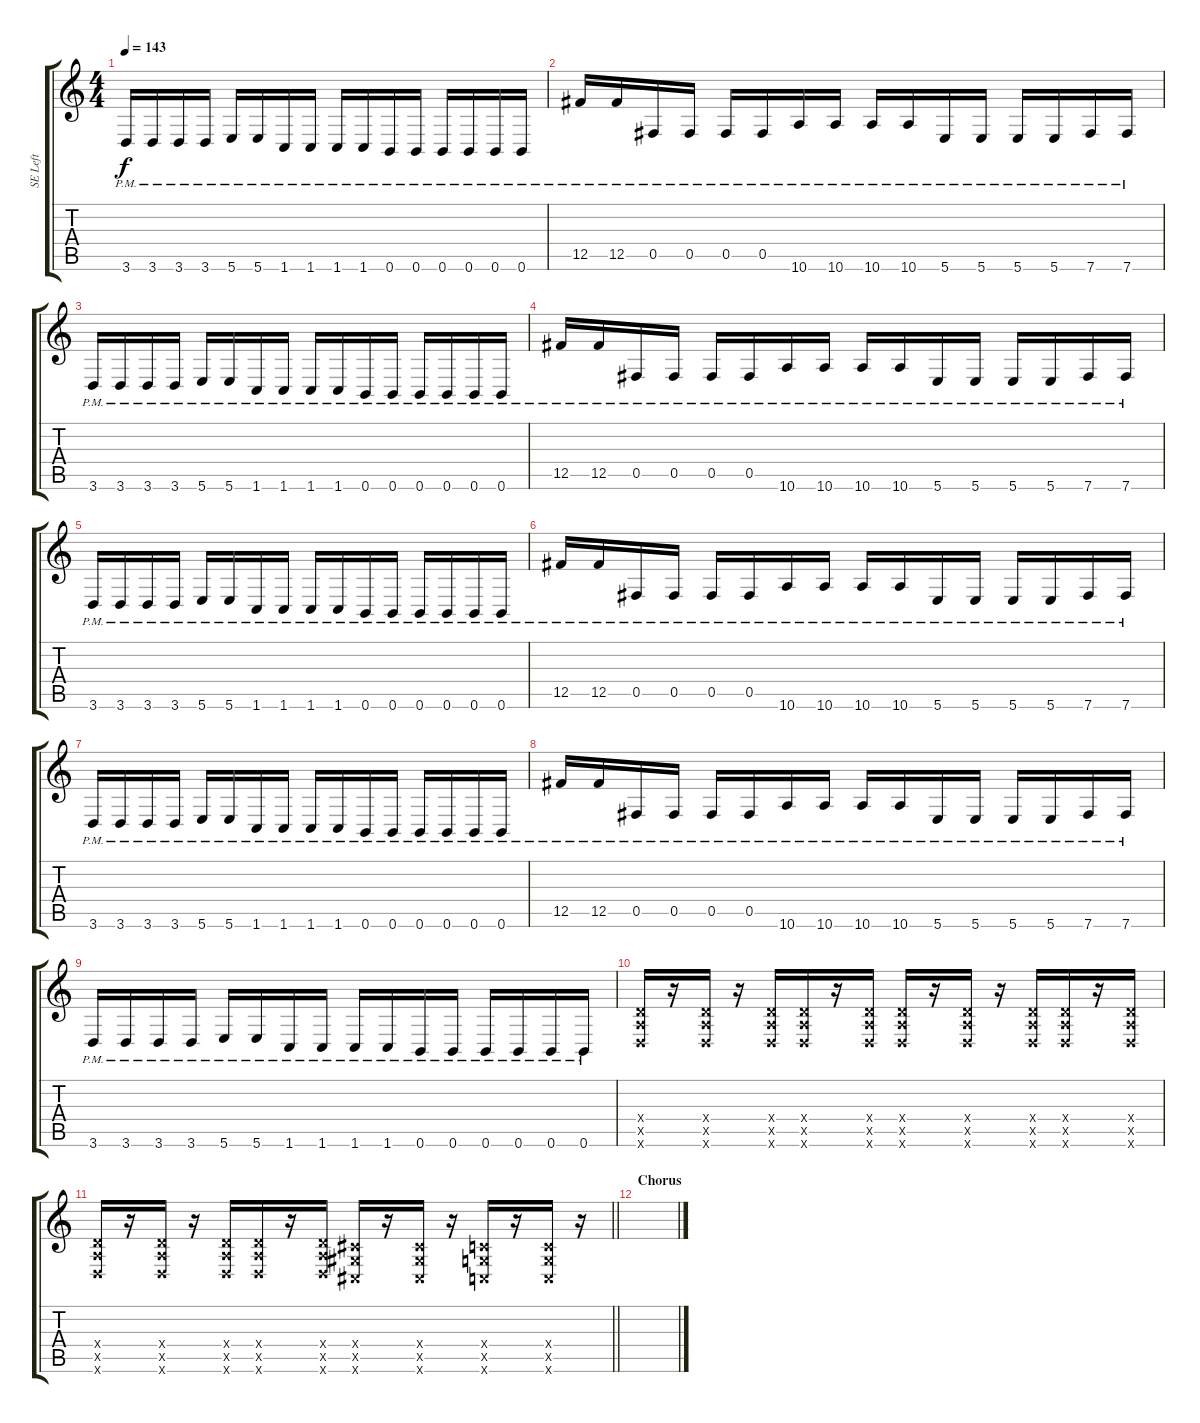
\track ("SE Left" "SE Left") {instrument distortionguitar}
\staff {score tabs}
\tuning (Db4 Ab3 E3 B2 Gb2 B1) {hide}
\ts (4 4)
\tempo 143
\clef g2
\ks c
3.6{pm}.16{dy f} 3.6{pm}.16 3.6{pm}.16 3.6{pm}.16 5.6{pm}.16 5.6{pm}.16 1.6{pm}.16 1.6{pm}.16 1.6{pm}.16 1.6{pm}.16 0.6{pm}.16 0.6{pm}.16 0.6{pm}.16 0.6{pm}.16 0.6{pm}.16 0.6{pm}.16 |
12.5{pm}.16 12.5{pm}.16 0.5{pm}.16 0.5{pm}.16 0.5{pm}.16 0.5{pm}.16 10.6{pm}.16 10.6{pm}.16 10.6{pm}.16 10.6{pm}.16 5.6{pm}.16 5.6{pm}.16 5.6{pm}.16 5.6{pm}.16 7.6{pm}.16 7.6{pm}.16 |
3.6{pm}.16 3.6{pm}.16 3.6{pm}.16 3.6{pm}.16 5.6{pm}.16 5.6{pm}.16 1.6{pm}.16 1.6{pm}.16 1.6{pm}.16 1.6{pm}.16 0.6{pm}.16 0.6{pm}.16 0.6{pm}.16 0.6{pm}.16 0.6{pm}.16 0.6{pm}.16 |
12.5{pm}.16 12.5{pm}.16 0.5{pm}.16 0.5{pm}.16 0.5{pm}.16 0.5{pm}.16 10.6{pm}.16 10.6{pm}.16 10.6{pm}.16 10.6{pm}.16 5.6{pm}.16 5.6{pm}.16 5.6{pm}.16 5.6{pm}.16 7.6{pm}.16 7.6{pm}.16 |
3.6{pm}.16 3.6{pm}.16 3.6{pm}.16 3.6{pm}.16 5.6{pm}.16 5.6{pm}.16 1.6{pm}.16 1.6{pm}.16 1.6{pm}.16 1.6{pm}.16 0.6{pm}.16 0.6{pm}.16 0.6{pm}.16 0.6{pm}.16 0.6{pm}.16 0.6{pm}.16 |
12.5{pm}.16 12.5{pm}.16 0.5{pm}.16 0.5{pm}.16 0.5{pm}.16 0.5{pm}.16 10.6{pm}.16 10.6{pm}.16 10.6{pm}.16 10.6{pm}.16 5.6{pm}.16 5.6{pm}.16 5.6{pm}.16 5.6{pm}.16 7.6{pm}.16 7.6{pm}.16 |
3.6{pm}.16 3.6{pm}.16 3.6{pm}.16 3.6{pm}.16 5.6{pm}.16 5.6{pm}.16 1.6{pm}.16 1.6{pm}.16 1.6{pm}.16 1.6{pm}.16 0.6{pm}.16 0.6{pm}.16 0.6{pm}.16 0.6{pm}.16 0.6{pm}.16 0.6{pm}.16 |
12.5{pm}.16 12.5{pm}.16 0.5{pm}.16 0.5{pm}.16 0.5{pm}.16 0.5{pm}.16 10.6{pm}.16 10.6{pm}.16 10.6{pm}.16 10.6{pm}.16 5.6{pm}.16 5.6{pm}.16 5.6{pm}.16 5.6{pm}.16 7.6{pm}.16 7.6{pm}.16 |
3.6{pm}.16 3.6{pm}.16 3.6{pm}.16 3.6{pm}.16 5.6{pm}.16 5.6{pm}.16 1.6{pm}.16 1.6{pm}.16 1.6{pm}.16 1.6{pm}.16 0.6{pm}.16 0.6{pm}.16 0.6{pm}.16 0.6{pm}.16 0.6{pm}.16 0.6{pm}.16 |
(3.4{x} 3.5{x} 3.6{x}).16 r.16 (3.4{x} 3.5{x} 3.6{x}).16 r.16 (3.4{x} 3.5{x} 3.6{x}).16 (3.4{x} 3.5{x} 3.6{x}).16 r.16 (3.4{x} 3.5{x} 3.6{x}).16 (3.4{x} 3.5{x} 3.6{x}).16 r.16 (3.4{x} 3.5{x} 3.6{x}).16 r.16 (3.4{x} 3.5{x} 3.6{x}).16 (3.4{x} 3.5{x} 3.6{x}).16 r.16 (3.4{x} 3.5{x} 3.6{x}).16 |
\barLineRight lightlight
(3.4{x} 3.5{x} 3.6{x}).16 r.16 (3.4{x} 3.5{x} 3.6{x}).16 r.16 (3.4{x} 3.5{x} 3.6{x}).16 (3.4{x} 3.5{x} 3.6{x}).16 r.16 (3.4{x} 3.5{x} 3.6{x}).16 (2.4{x} 2.5{x} 2.6{x}).16 r.16 (2.4{x} 2.5{x} 2.6{x}).16 r.16 (1.4{x} 1.5{x} 1.6{x}).16 r.16 (1.4{x} 1.5{x} 1.6{x}).16 r.16 |
\section ("" "Chorus")
